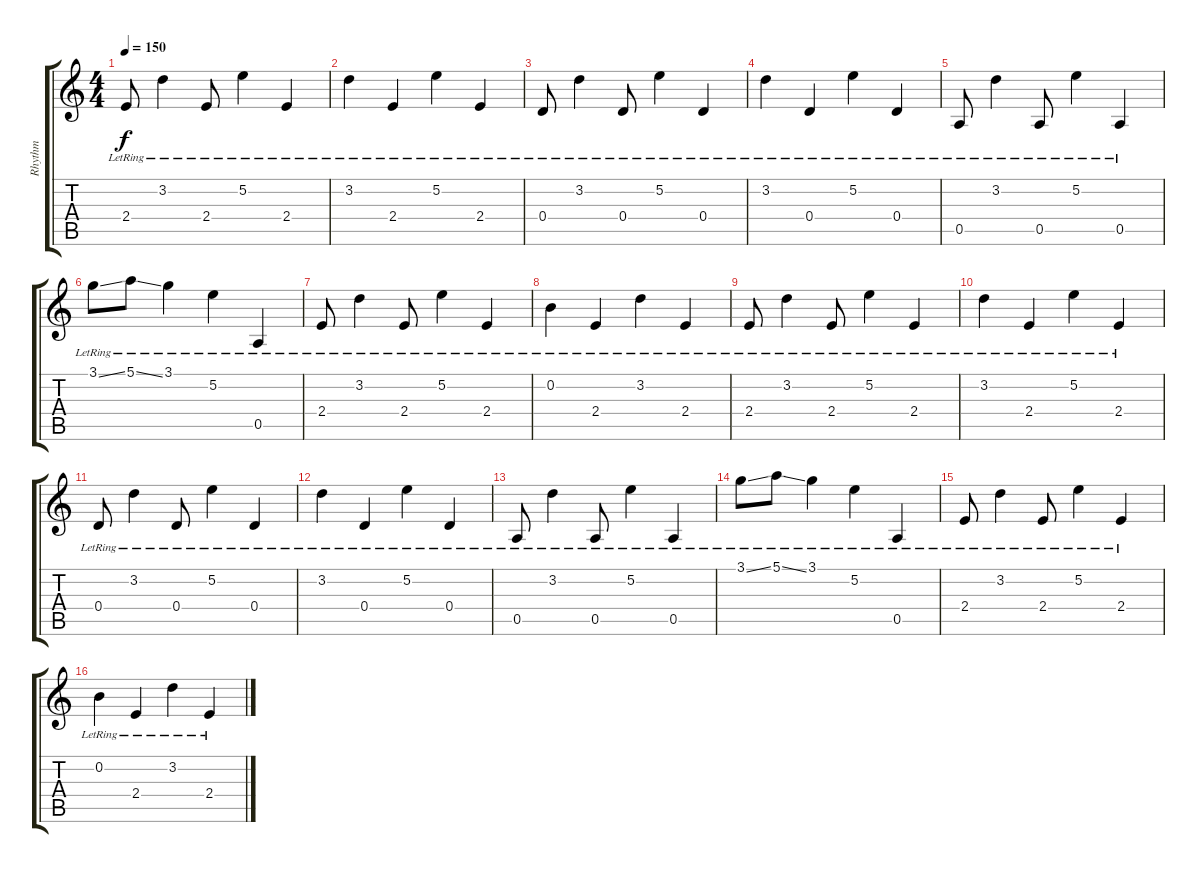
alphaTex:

\track ("Rhythm" "Rhythm") {instrument distortionguitar}
\staff {score tabs}
\tuning (E4 B3 G3 D3 A2 E2) {hide}
\ts (4 4)
\tempo 150
\clef g2
\ks c
2.4{lr}.8{dy f} 3.2{lr}.4 2.4{lr}.8 5.2{lr}.4 2.4{lr}.4 |
3.2{lr}.4 2.4{lr}.4 5.2{lr}.4 2.4{lr}.4 |
0.4{lr}.8 3.2{lr}.4 0.4{lr}.8 5.2{lr}.4 0.4{lr}.4 |
3.2{lr}.4 0.4{lr}.4 5.2{lr}.4 0.4{lr}.4 |
0.5{lr}.8 3.2{lr}.4 0.5{lr}.8 5.2{lr}.4 0.5{lr}.4 |
3.1{ss lr}.8 5.1{ss lr}.8 3.1{lr}.4 5.2{lr}.4 0.5{lr}.4 |
2.4{lr}.8 3.2{lr}.4 2.4{lr}.8 5.2{lr}.4 2.4{lr}.4 |
0.2{lr}.4 2.4{lr}.4 3.2{lr}.4 2.4{lr}.4 |
2.4{lr}.8 3.2{lr}.4 2.4{lr}.8 5.2{lr}.4 2.4{lr}.4 |
3.2{lr}.4 2.4{lr}.4 5.2{lr}.4 2.4{lr}.4 |
0.4{lr}.8 3.2{lr}.4 0.4{lr}.8 5.2{lr}.4 0.4{lr}.4 |
3.2{lr}.4 0.4{lr}.4 5.2{lr}.4 0.4{lr}.4 |
0.5{lr}.8 3.2{lr}.4 0.5{lr}.8 5.2{lr}.4 0.5{lr}.4 |
3.1{ss lr}.8 5.1{ss lr}.8 3.1{lr}.4 5.2{lr}.4 0.5{lr}.4 |
2.4{lr}.8 3.2{lr}.4 2.4{lr}.8 5.2{lr}.4 2.4{lr}.4 |
0.2{lr}.4 2.4{lr}.4 3.2{lr}.4 2.4{lr}.4
